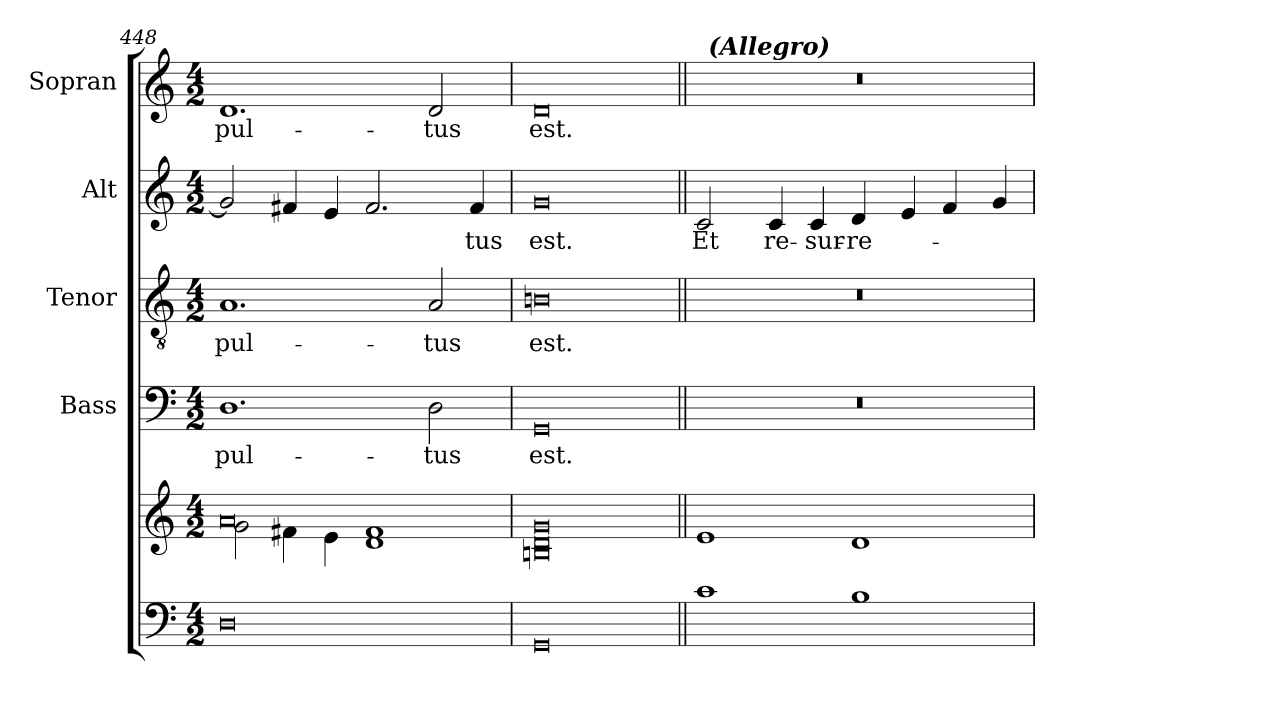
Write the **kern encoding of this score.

**kern	**kern	**kern	**text	**kern	**text	**kern	**text	**kern	**text
*part5	*part5	*part4	*part4	*part3	*part3	*part2	*part2	*part1	*part1
*staff6	*staff5	*staff4	*staff4	*staff3	*staff3	*staff2	*staff2	*staff1	*staff1
*	*	*I"Bass	*	*I"Tenor	*	*I"Alt	*	*I"Sopran	*
*	*	*I'B.	*	*I'T.	*	*I'A.	*	*I'S.	*
*clefF4	*clefG2	*clefF4	*	*clefGv2	*	*clefG2	*	*clefG2	*
*k[]	*k[]	*k[]	*	*k[]	*	*k[]	*	*k[]	*
*C:	*C:	*C:	*	*C:	*	*C:	*	*C:	*
*M4/2	*M4/2	*M4/2	*	*M4/2	*	*M4/2	*	*M4/2	*
=448	=448	=448	=448	=448	=448	=448	=448	=448	=448
*	*^	*	*	*	*	*	*	*	*
!	!	!	!	!LO:LY:b	!	!LO:LY:b	!	!	!	!LO:LY:b
0D	0a	2g\	1.D	-pul-	1.A	-pul-	2g/]	.	1.d	-pul-
.	.	4f#X\	.	.	.	.	4f#X/	.	.	.
.	.	4e\	.	.	.	.	4e/	.	.	.
.	.	1d 1f#	.	.	.	.	2.f#/	.	.	.
!	!	!	!	!LO:LY:b	!	!LO:LY:b	!	!	!	!LO:LY:b
.	.	.	2D\	-tus	2A/	-tus	.	.	2d/	-tus
!	!	!	!	!	!	!	!	!LO:LY:b	!	!
.	.	.	.	.	.	.	4f#/	-tus	.	.
*	*v	*v	*	*	*	*	*	*	*	*
=449	=449	=449	=449	=449	=449	=449	=449	=449	=449
!	!	!	!LO:LY:b	!	!LO:LY:b	!	!LO:LY:b	!	!LO:LY:b
0GG	0Bn 0d 0g	0GG	est.	0Bn	est.	0g	est.	0d	est.
!!LO:PB:g=z
=450||	=450||	=450||	=450||	=450||	=450||	=450||	=450||	=450||	=450||
!	!	!	!	!	!	!	!LO:LY:b	!	!
*	*	*	*	*	*	*	*	*^	*
1c	1e	0r	.	0r	.	2c/	Et	0r	32ryy	.
!	!	!	!	!	!	!	!	!	!LO:TX:a:Bi:t=(Allegro)	!
.	.	.	.	.	.	.	.	.	1ryy	.
!	!	!	!	!	!	!	!LO:LY:b	!	!	!
.	.	.	.	.	.	4c/	re-	.	.	.
!	!	!	!	!	!	!	!LO:LY:b	!	!	!
.	.	.	.	.	.	4c/	-sur-	.	.	.
!	!	!	!	!	!	!	!LO:LY:b	!	!	!
1B	1d	.	.	.	.	4d/	-re-	.	.	.
.	.	.	.	.	.	.	.	.	2ryy	.
.	.	.	.	.	.	4e/	.	.	.	.
.	.	.	.	.	.	4f/	.	.	.	.
.	.	.	.	.	.	.	.	.	4...ryy	.
.	.	.	.	.	.	4g/	.	.	.	.
*	*	*	*	*	*	*	*	*v	*v	*
=	=	=	=	=	=	=	=	=	=
*-	*-	*-	*-	*-	*-	*-	*-	*-	*-
